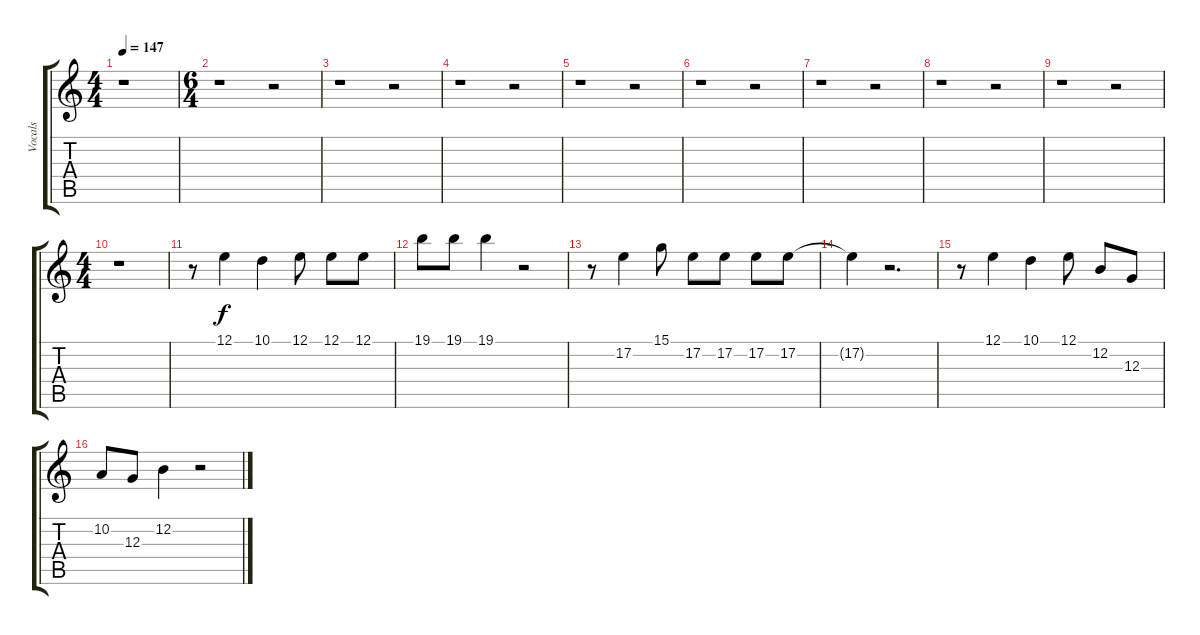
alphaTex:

\track ("Vocals" "Vocals") {instrument voiceoohs}
\staff {score tabs}
\tuning (E4 B3 G3 D3 A2 E2) {hide}
\ts (4 4)
\tempo 147
\clef g2
\ks c
r.1{dy f} |
\ts (6 4)
r.1 r.2 |
r.1 r.2 |
r.1 r.2 |
r.1 r.2 |
r.1 r.2 |
r.1 r.2 |
r.1 r.2 |
r.1 r.2 |
\ts (4 4)
r.1 |
r.8 12.1.4 10.1.4 12.1.8 12.1.8 12.1.8 |
19.1.8 19.1.8 19.1.4 r.2 |
r.8 17.2.4 15.1.8 17.2.8 17.2.8 17.2.8 17.2.8 |
17.2{t}.4 r.2{d} |
r.8 12.1.4 10.1.4 12.1.8 12.2.8 12.3.8 |
10.2.8 12.3.8 12.2.4 r.2
